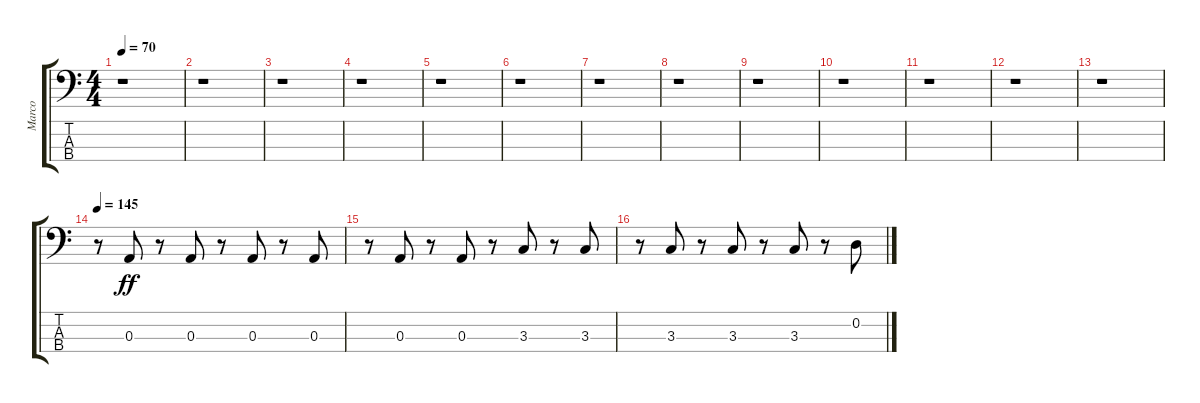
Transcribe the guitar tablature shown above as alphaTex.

\track ("Marco" "Marco") {instrument electricbassfinger}
\staff {score tabs}
\tuning (G2 D2 A1 E1) {hide}
\ts (4 4)
\tempo 70
\clef f4
\ks c
r.1{dy f} |
r.1 |
r.1 |
r.1 |
r.1 |
r.1 |
r.1 |
r.1 |
r.1 |
r.1 |
r.1 |
r.1 |
r.1 |
\tempo 145
r.8 0.3.8{dy ff volume 9} r.8 0.3.8 r.8 0.3.8 r.8 0.3.8 |
r.8 0.3.8 r.8 0.3.8 r.8 3.3.8 r.8 3.3.8 |
r.8 3.3.8 r.8 3.3.8 r.8 3.3.8 r.8 0.2.8
